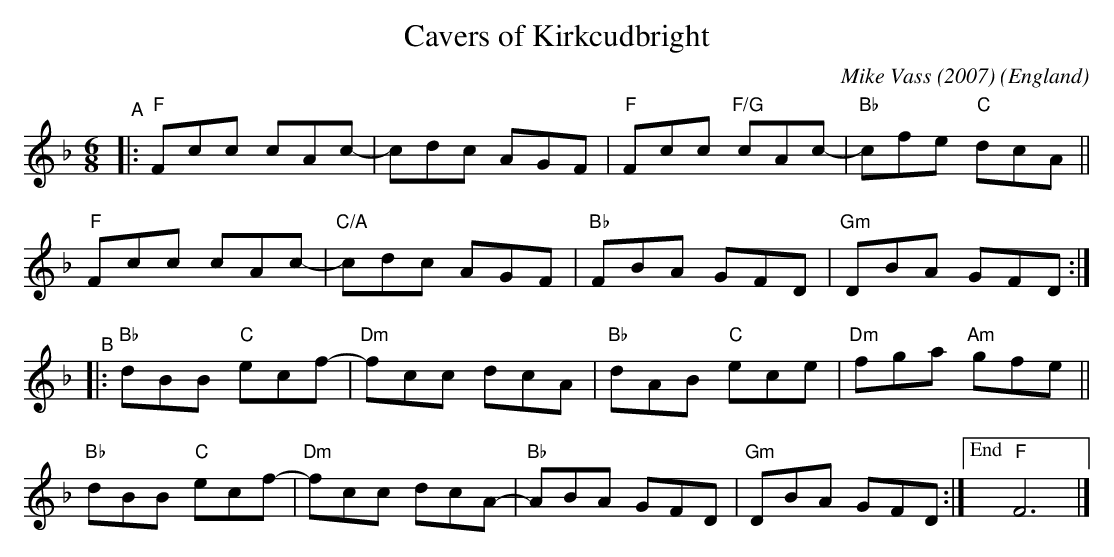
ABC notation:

X:1
T: Cavers of Kirkcudbright
C: Mike Vass (2007)
O: England
M: 6/8
L: 1/8
K: F
"^A"|:\
"F"Fcc cAc- | cdc AGF | "F"Fcc "F/G"cAc- | "Bb"cfe "C"dcA ||
"F"Fcc cAc- | "C/A"cdc AGF | "Bb"FBA GFD | "Gm"DBA GFD :|
"^B"|:\
"Bb"dBB "C"ecf- | "Dm"fcc dcA | "Bb"dAB "C"ece | "Dm"fga "Am"gfe ||
"Bb"dBB "C"ecf- | "Dm"fcc dcA- | "Bb"ABA GFD | "Gm"DBA GFD :|["End" "F"F6 |]
